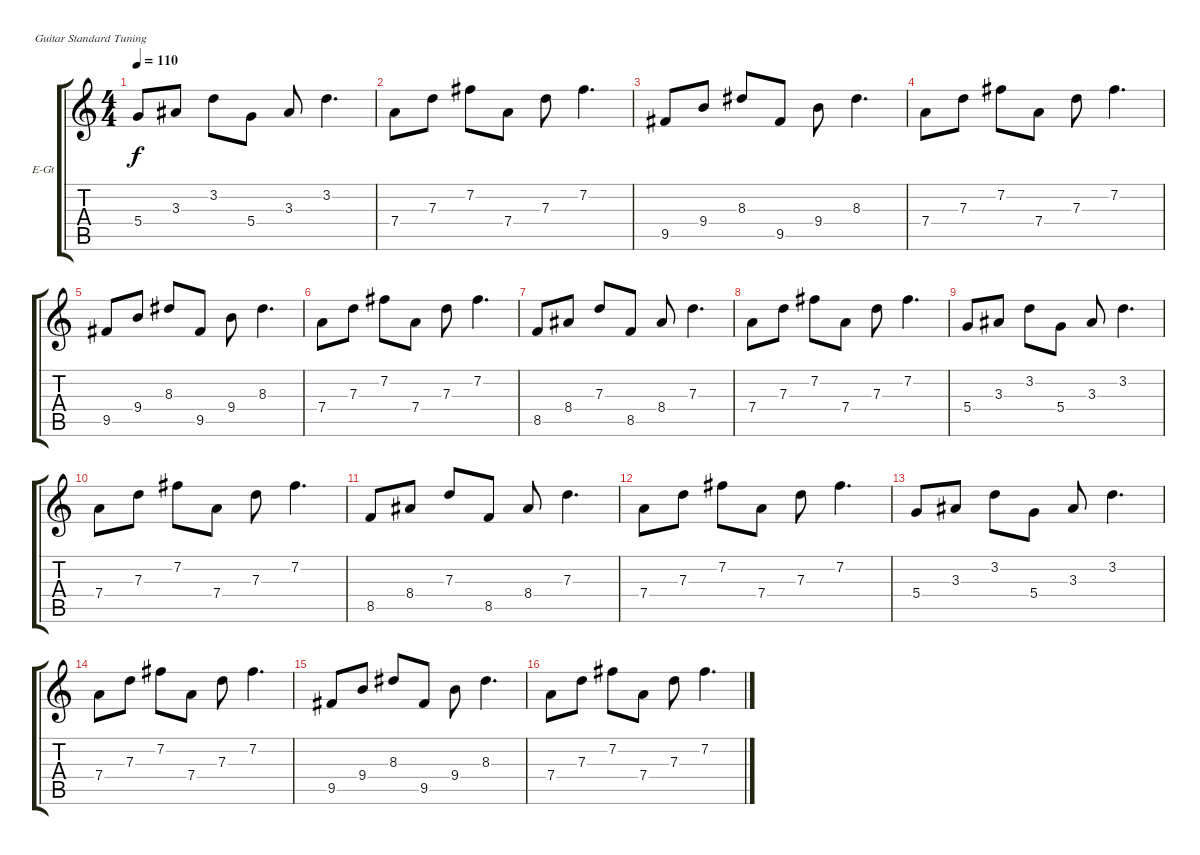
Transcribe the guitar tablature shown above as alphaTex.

\defaultSystemsLayout 4
\bracketExtendMode groupsimilarinstruments
\firstSystemTrackNameOrientation horizontal
\otherSystemsTrackNameOrientation horizontal
\track ("Electric Guitar" "E-Gt") {instrument electricguitarclean}
\staff {score tabs}
\tuning (E4 B3 G3 D3 A2 E2)
\ts (4 4)
\tempo 110
\clef g2
\ks c
5.4.8{dy f} 3.3.8 3.2.8 5.4.8 3.3.8 3.2.4{d} |
7.4.8 7.3.8 7.2.8 7.4.8 7.3.8 7.2.4{d} |
9.5.8 9.4.8 8.3.8 9.5.8 9.4.8 8.3.4{d} |
7.4.8 7.3.8 7.2.8 7.4.8 7.3.8 7.2.4{d} |
9.5.8 9.4.8 8.3.8 9.5.8 9.4.8 8.3.4{d} |
7.4.8 7.3.8 7.2.8 7.4.8 7.3.8 7.2.4{d} |
8.5.8 8.4.8 7.3.8 8.5.8 8.4.8 7.3.4{d} |
7.4.8 7.3.8 7.2.8 7.4.8 7.3.8 7.2.4{d} |
5.4.8 3.3.8 3.2.8 5.4.8 3.3.8 3.2.4{d} |
7.4.8 7.3.8 7.2.8 7.4.8 7.3.8 7.2.4{d} |
8.5.8 8.4.8 7.3.8 8.5.8 8.4.8 7.3.4{d} |
7.4.8 7.3.8 7.2.8 7.4.8 7.3.8 7.2.4{d} |
5.4.8 3.3.8 3.2.8 5.4.8 3.3.8 3.2.4{d} |
7.4.8 7.3.8 7.2.8 7.4.8 7.3.8 7.2.4{d} |
9.5.8 9.4.8 8.3.8 9.5.8 9.4.8 8.3.4{d} |
7.4.8 7.3.8 7.2.8 7.4.8 7.3.8 7.2.4{d}
